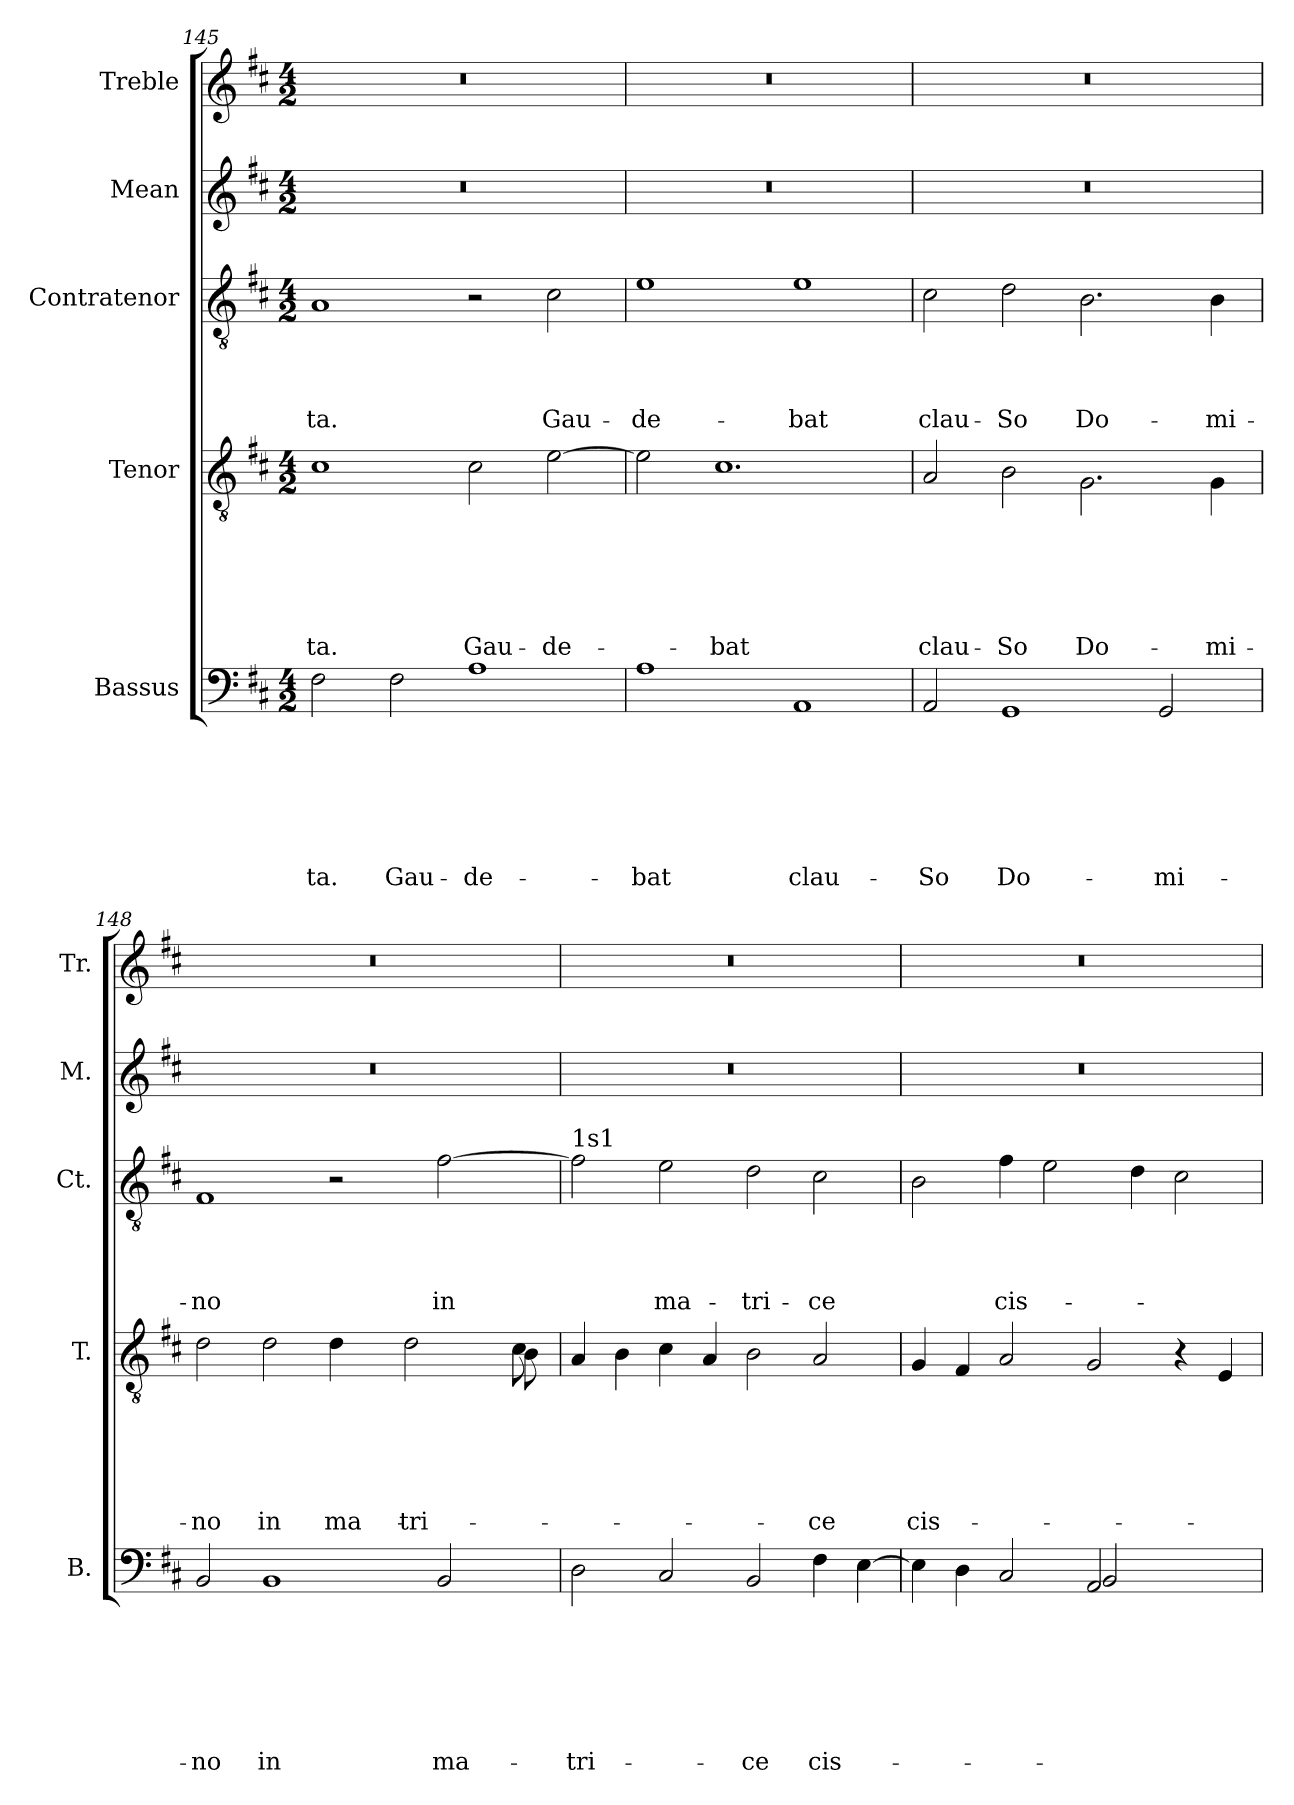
**kern	**text	**text	**text	**text	**text	**text	**text	**kern	**text	**text	**text	**text	**text	**text	**kern	**text	**text	**text	**text	**kern	**kern
*part5	*part5	*part5	*part5	*part5	*part5	*part5	*part5	*part4	*part4	*part4	*part4	*part4	*part4	*part4	*part3	*part3	*part3	*part3	*part3	*part2	*part1
*staff5	*staff5	*staff5	*staff5	*staff5	*staff5	*staff5	*staff5	*staff4	*staff4	*staff4	*staff4	*staff4	*staff4	*staff4	*staff3	*staff3	*staff3	*staff3	*staff3	*staff2	*staff1
*I"Bassus	*	*	*	*	*	*	*	*I"Tenor	*	*	*	*	*	*	*I"Contratenor	*	*	*	*	*I"Mean	*I"Treble
*I'B.	*	*	*	*	*	*	*	*I'T.	*	*	*	*	*	*	*I'Ct.	*	*	*	*	*I'M.	*I'Tr.
*clefF4	*	*	*	*	*	*	*	*clefGv2	*	*	*	*	*	*	*clefGv2	*	*	*	*	*clefG2	*clefG2
*k[f#c#]	*	*	*	*	*	*	*	*k[f#c#]	*	*	*	*	*	*	*k[f#c#]	*	*	*	*	*k[f#c#]	*k[f#c#]
*D:	*	*	*	*	*	*	*	*D:	*	*	*	*	*	*	*D:	*	*	*	*	*D:	*D:
*M4/2	*	*	*	*	*	*	*	*M4/2	*	*	*	*	*	*	*M4/2	*	*	*	*	*M4/2	*M4/2
=145	=145	=145	=145	=145	=145	=145	=145	=145	=145	=145	=145	=145	=145	=145	=145	=145	=145	=145	=145	=145	=145
!	!	!	!	!	!	!	!LO:LY:b	!	!	!	!	!	!	!LO:LY:b	!	!	!	!	!LO:LY:b	!	!
2F#\	.	.	.	.	.	.	-ta.	1c#	.	.	.	.	.	-ta.	1A	.	.	.	-ta.	0r	0r
!	!	!	!	!	!	!	!LO:LY:b	!	!	!	!	!	!	!	!	!	!	!	!	!	!
2F#\	.	.	.	.	.	.	Gau-	.	.	.	.	.	.	.	.	.	.	.	.	.	.
!	!	!	!	!	!	!	!LO:LY:b	!	!	!	!	!	!	!LO:LY:b	!	!	!	!	!	!	!
1A	.	.	.	.	.	.	-de-	2c#\	.	.	.	.	.	Gau-	2r	.	.	.	.	.	.
!	!	!	!	!	!	!	!	!	!	!	!	!	!	!LO:LY:b	!	!	!	!	!LO:LY:b	!	!
.	.	.	.	.	.	.	.	[>2e\	.	.	.	.	.	-de-	2c#\	.	.	.	Gau-	.	.
=146	=146	=146	=146	=146	=146	=146	=146	=146	=146	=146	=146	=146	=146	=146	=146	=146	=146	=146	=146	=146	=146
!	!	!	!	!	!	!	!LO:LY:b	!	!	!	!	!	!	!	!	!	!	!	!LO:LY:b	!	!
1A	.	.	.	.	.	.	-bat	2e\]	.	.	.	.	.	.	1e	.	.	.	-de-	0r	0r
!	!	!	!	!	!	!	!	!	!	!	!	!	!	!LO:LY:b	!	!	!	!	!	!	!
.	.	.	.	.	.	.	.	1.c#	.	.	.	.	.	-bat	.	.	.	.	.	.	.
!	!	!	!	!	!	!	!LO:LY:b	!	!	!	!	!	!	!	!	!	!	!	!LO:LY:b	!	!
1AA	.	.	.	.	.	.	clau-	.	.	.	.	.	.	.	1e	.	.	.	-bat	.	.
=147	=147	=147	=147	=147	=147	=147	=147	=147	=147	=147	=147	=147	=147	=147	=147	=147	=147	=147	=147	=147	=147
!	!	!	!	!	!	!	!LO:LY:b	!	!	!	!	!	!	!LO:LY:b	!	!	!	!	!LO:LY:b	!	!
2AA/	.	.	.	.	.	.	-So	2A/	.	.	.	.	.	clau-	2c#\	.	.	.	clau-	0r	0r
!	!	!	!	!	!	!	!LO:LY:b	!	!	!	!	!	!	!LO:LY:b	!	!	!	!	!LO:LY:b	!	!
1GG	.	.	.	.	.	.	Do-	2B\	.	.	.	.	.	-So	2d\	.	.	.	-So	.	.
!	!	!	!	!	!	!	!	!	!	!	!	!	!	!LO:LY:b	!	!	!	!	!LO:LY:b	!	!
.	.	.	.	.	.	.	.	2.G\	.	.	.	.	.	Do-	2.B\	.	.	.	Do-	.	.
!	!	!	!	!	!	!	!LO:LY:b	!	!	!	!	!	!	!	!	!	!	!	!	!	!
2GG/	.	.	.	.	.	.	-mi-	.	.	.	.	.	.	.	.	.	.	.	.	.	.
!	!	!	!	!	!	!	!	!	!	!	!	!	!	!LO:LY:b	!	!	!	!	!LO:LY:b	!	!
.	.	.	.	.	.	.	.	4G\	.	.	.	.	.	-mi-	4B\	.	.	.	-mi-	.	.
=148	=148	=148	=148	=148	=148	=148	=148	=148	=148	=148	=148	=148	=148	=148	=148	=148	=148	=148	=148	=148	=148
!	!	!	!	!	!	!	!LO:LY:b	!	!	!	!	!	!	!LO:LY:b	!	!	!	!	!LO:LY:b	!	!
*	*	*	*	*	*	*	*	*^	*	*	*	*	*	*	*	*	*	*	*	*	*
*	*	*	*	*	*	*	*	*	*^	*	*	*	*	*	*	*	*	*	*	*	*	*
*	*	*	*	*	*	*	*	*	*	*^	*	*	*	*	*	*	*	*	*	*	*	*	*
2BB/	.	.	.	.	.	.	-no	2d\	1ryy	1ryy	1ryy	.	.	.	.	.	-no	1F#	.	.	.	-no	0r	0r
!	!	!	!	!	!	!	!LO:LY:b	!	!	!	!	!	!	!	!	!	!LO:LY:b	!	!	!	!	!	!	!
1BB	.	.	.	.	.	.	in	2d\	.	.	.	.	.	.	.	.	in	.	.	.	.	.	.	.
!	!	!	!	!	!	!	!	!	!	!	!	!	!	!	!	!	!LO:LY:b	!	!	!	!	!	!	!
.	.	.	.	.	.	.	.	4d\	4ryy	2ryy	2ryy	.	.	.	.	.	ma-	2r	.	.	.	.	.	.
.	.	.	.	.	.	.	.	32ryy	16.ryy	.	.	.	.	.	.	.	.	.	.	.	.	.	.	.
.	.	.	.	.	.	.	.	2ryy	.	.	.	.	.	.	.	.	.	.	.	.	.	.	.	.
!	!	!	!	!	!	!	!	!	!	!	!	!	!	!	!	!	!LO:LY:b:rj	!	!	!	!	!	!	!
.	.	.	.	.	.	.	.	.	2d\	.	.	.	.	.	.	.	-tri-	.	.	.	.	.	.	.
!	!	!	!	!	!	!	!LO:LY:b	!	!	!	!	!	!	!	!	!	!	!	!	!	!	!LO:LY:b	!	!
2BB/	.	.	.	.	.	.	ma-	.	.	4ryy	4ryy	.	.	.	.	.	.	[<2f#\	.	.	.	in	.	.
.	.	.	.	.	.	.	.	.	.	16.ryy	16.ryy	.	.	.	.	.	.	.	.	.	.	.	.	.
.	.	.	.	.	.	.	.	8..ryy	.	.	.	.	.	.	.	.	.	.	.	.	.	.	.	.
.	.	.	.	.	.	.	.	.	32ryy	8c#\	8B\	.	.	.	.	.	.	.	.	.	.	.	.	.
.	.	.	.	.	.	.	.	.	8ryy	.	.	.	.	.	.	.	.	.	.	.	.	.	.	.
.	.	.	.	.	.	.	.	.	.	32ryy	32ryy	.	.	.	.	.	.	.	.	.	.	.	.	.
!!LO:LB:g=z
=149	=149	=149	=149	=149	=149	=149	=149	=149	=149	=149	=149	=149	=149	=149	=149	=149	=149	=149	=149	=149	=149	=149	=149	=149
!	!	!	!	!	!	!	!	!	!	!	!	!	!	!	!	!	!	!LO:TX:a:t=1s1	!	!	!	!	!	!
!	!	!	!	!	!	!	!LO:LY:b	!	!	!	!	!	!	!	!	!	!	!	!	!	!	!	!	!
*	*	*	*	*	*	*	*	*v	*v	*v	*v	*	*	*	*	*	*	*	*	*	*	*	*	*
2D\	.	.	.	.	.	.	-tri-	4A/	.	.	.	.	.	.	2f#\]	.	.	.	.	0r	0r
.	.	.	.	.	.	.	.	4B\	.	.	.	.	.	.	.	.	.	.	.	.	.
!	!	!	!	!	!	!	!	!	!	!	!	!	!	!	!	!	!	!	!LO:LY:b	!	!
2C#/	.	.	.	.	.	.	.	4c#\	.	.	.	.	.	.	2e\	.	.	.	ma-	.	.
.	.	.	.	.	.	.	.	4A/	.	.	.	.	.	.	.	.	.	.	.	.	.
!	!	!	!	!	!	!	!LO:LY:b	!	!	!	!	!	!	!	!	!	!	!	!LO:LY:b	!	!
2BB/	.	.	.	.	.	.	-ce	2B\	.	.	.	.	.	.	2d\	.	.	.	-tri-	.	.
!	!	!	!	!	!	!	!LO:LY:b	!	!	!	!	!	!	!LO:LY:b	!	!	!	!	!LO:LY:b	!	!
4F#\	.	.	.	.	.	.	cis-	2A/	.	.	.	.	.	-ce	2c#\	.	.	.	-ce	.	.
[>4E\	.	.	.	.	.	.	.	.	.	.	.	.	.	.	.	.	.	.	.	.	.
=150	=150	=150	=150	=150	=150	=150	=150	=150	=150	=150	=150	=150	=150	=150	=150	=150	=150	=150	=150	=150	=150
*^	*	*	*	*	*	*	*	*	*	*	*	*	*	*	*	*	*	*	*	*	*
!	!	!	!	!	!	!	!	!	!	!	!	!	!	!	!LO:LY:b	!	!	!	!	!	!	!
4E\]	1ryy	.	.	.	.	.	.	.	4G/	.	.	.	.	.	cis-	2B\	.	.	.	.	0r	0r
4D\	.	.	.	.	.	.	.	.	4F#/	.	.	.	.	.	.	.	.	.	.	.	.	.
!	!	!	!	!	!	!	!	!	!	!	!	!	!	!	!	!	!	!	!	!LO:LY:b	!	!
2C#/	.	.	.	.	.	.	.	.	2A/	.	.	.	.	.	.	4f#\	.	.	.	cis-	.	.
.	.	.	.	.	.	.	.	.	.	.	.	.	.	.	.	2e\	.	.	.	.	.	.
2AA/	2BB/	.	.	.	.	.	.	.	2G/	.	.	.	.	.	.	.	.	.	.	.	.	.
.	.	.	.	.	.	.	.	.	.	.	.	.	.	.	.	4d\	.	.	.	.	.	.
2ryy	2ryy	.	.	.	.	.	.	.	4r	.	.	.	.	.	.	2c#\	.	.	.	.	.	.
.	.	.	.	.	.	.	.	.	4E/	.	.	.	.	.	.	.	.	.	.	.	.	.
*v	*v	*	*	*	*	*	*	*	*	*	*	*	*	*	*	*	*	*	*	*	*	*
=	=	=	=	=	=	=	=	=	=	=	=	=	=	=	=	=	=	=	=	=	=
*-	*-	*-	*-	*-	*-	*-	*-	*-	*-	*-	*-	*-	*-	*-	*-	*-	*-	*-	*-	*-	*-
